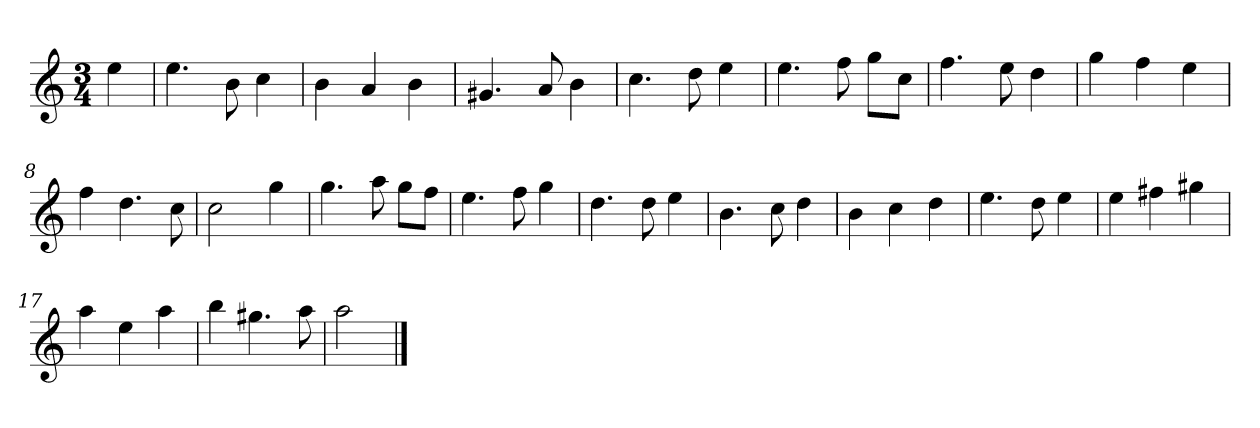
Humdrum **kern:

**kern
*part1
*staff1
*k[]
*M3/4
*MM120
=
4ee
=1
4.ee
8b
4cc
=2
4b
4a
4b
=3
4.g#X
8a
4b
=4
4.cc
8dd
4ee
=5
4.ee
8ff
8ggL
8ccJ
=6
4.ff
8ee
4dd
=7
4gg
4ff
4ee
=8
4ff
4.dd
8cc
=9
2cc
4gg
=10
4.gg
8aa
8ggL
8ffJ
=11
4.ee
8ff
4gg
=12
4.dd
8dd
4ee
=13
4.b
8cc
4dd
=14
4b
4cc
4dd
=15
4.ee
8dd
4ee
=16
4ee
4ff#X
4gg#X
=17
4aa
4ee
4aa
=18
4bb
4.gg#X
8aa
=19
2aa
==
*-
